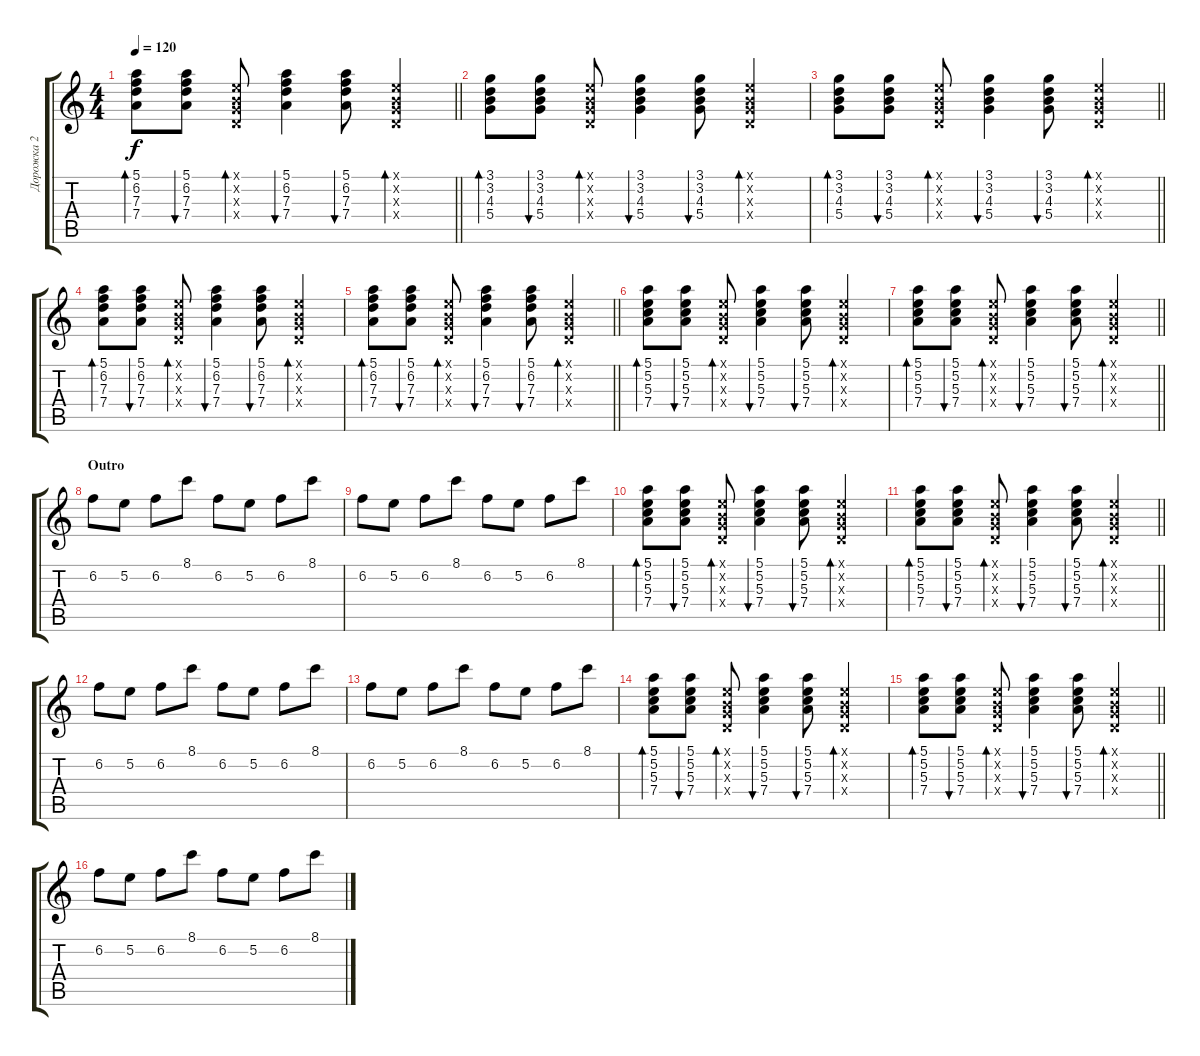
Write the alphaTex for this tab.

\track ("Дорожка 2" "Дорожка 2") {instrument acousticguitarsteel}
\staff {score tabs}
\tuning (E4 B3 G3 D3 A2 E2) {hide}
\ts (4 4)
\tempo 120
\clef g2
\barLineRight lightlight
\ks c
(5.1 6.2 7.3 7.4).8{bd 30 dy f} (5.1 6.2 7.3 7.4).8{bu 30} (0.1{x} 0.2{x} 0.3{x} 0.4{x}).8{bd 30} (5.1 6.2 7.3 7.4).4{bu 30} (5.1 6.2 7.3 7.4).8{bu 30} (0.1{x} 0.2{x} 0.3{x} 0.4{x}).4{bd 30} |
(3.1 3.2 4.3 5.4).8{bd 30} (3.1 3.2 4.3 5.4).8{bu 30} (0.1{x} 0.2{x} 0.3{x} 0.4{x}).8{bd 30} (3.1 3.2 4.3 5.4).4{bu 30} (3.1 3.2 4.3 5.4).8{bu 30} (0.1{x} 0.2{x} 0.3{x} 0.4{x}).4{bd 30} |
\barLineRight lightlight
(3.1 3.2 4.3 5.4).8{bd 30} (3.1 3.2 4.3 5.4).8{bu 30} (0.1{x} 0.2{x} 0.3{x} 0.4{x}).8{bd 30} (3.1 3.2 4.3 5.4).4{bu 30} (3.1 3.2 4.3 5.4).8{bu 30} (0.1{x} 0.2{x} 0.3{x} 0.4{x}).4{bd 30} |
(5.1 6.2 7.3 7.4).8{bd 30} (5.1 6.2 7.3 7.4).8{bu 30} (0.1{x} 0.2{x} 0.3{x} 0.4{x}).8{bd 30} (5.1 6.2 7.3 7.4).4{bu 30} (5.1 6.2 7.3 7.4).8{bu 30} (0.1{x} 0.2{x} 0.3{x} 0.4{x}).4{bd 30} |
\barLineRight lightlight
(5.1 6.2 7.3 7.4).8{bd 30} (5.1 6.2 7.3 7.4).8{bu 30} (0.1{x} 0.2{x} 0.3{x} 0.4{x}).8{bd 30} (5.1 6.2 7.3 7.4).4{bu 30} (5.1 6.2 7.3 7.4).8{bu 30} (0.1{x} 0.2{x} 0.3{x} 0.4{x}).4{bd 30} |
(5.1 5.2 5.3 7.4).8{bd 30} (5.1 5.2 5.3 7.4).8{bu 30} (0.1{x} 0.2{x} 0.3{x} 0.4{x}).8{bd 30} (5.1 5.2 5.3 7.4).4{bu 30} (5.1 5.2 5.3 7.4).8{bu 30} (0.1{x} 0.2{x} 0.3{x} 0.4{x}).4{bd 30} |
\barLineRight lightlight
(5.1 5.2 5.3 7.4).8{bd 30} (5.1 5.2 5.3 7.4).8{bu 30} (0.1{x} 0.2{x} 0.3{x} 0.4{x}).8{bd 30} (5.1 5.2 5.3 7.4).4{bu 30} (5.1 5.2 5.3 7.4).8{bu 30} (0.1{x} 0.2{x} 0.3{x} 0.4{x}).4{bd 30} |
\section ("" "Outro")
6.2.8 5.2.8 6.2.8 8.1.8 6.2.8 5.2.8 6.2.8 8.1.8 |
6.2.8 5.2.8 6.2.8 8.1.8 6.2.8 5.2.8 6.2.8 8.1.8 |
(5.1 5.2 5.3 7.4).8{bd 30} (5.1 5.2 5.3 7.4).8{bu 30} (0.1{x} 0.2{x} 0.3{x} 0.4{x}).8{bd 30} (5.1 5.2 5.3 7.4).4{bu 30} (5.1 5.2 5.3 7.4).8{bu 30} (0.1{x} 0.2{x} 0.3{x} 0.4{x}).4{bd 30} |
\barLineRight lightlight
(5.1 5.2 5.3 7.4).8{bd 30} (5.1 5.2 5.3 7.4).8{bu 30} (0.1{x} 0.2{x} 0.3{x} 0.4{x}).8{bd 30} (5.1 5.2 5.3 7.4).4{bu 30} (5.1 5.2 5.3 7.4).8{bu 30} (0.1{x} 0.2{x} 0.3{x} 0.4{x}).4{bd 30} |
6.2.8 5.2.8 6.2.8 8.1.8 6.2.8 5.2.8 6.2.8 8.1.8 |
6.2.8 5.2.8 6.2.8 8.1.8 6.2.8 5.2.8 6.2.8 8.1.8 |
(5.1 5.2 5.3 7.4).8{bd 30} (5.1 5.2 5.3 7.4).8{bu 30} (0.1{x} 0.2{x} 0.3{x} 0.4{x}).8{bd 30} (5.1 5.2 5.3 7.4).4{bu 30} (5.1 5.2 5.3 7.4).8{bu 30} (0.1{x} 0.2{x} 0.3{x} 0.4{x}).4{bd 30} |
\barLineRight lightlight
(5.1 5.2 5.3 7.4).8{bd 30} (5.1 5.2 5.3 7.4).8{bu 30} (0.1{x} 0.2{x} 0.3{x} 0.4{x}).8{bd 30} (5.1 5.2 5.3 7.4).4{bu 30} (5.1 5.2 5.3 7.4).8{bu 30} (0.1{x} 0.2{x} 0.3{x} 0.4{x}).4{bd 30} |
6.2.8 5.2.8 6.2.8 8.1.8 6.2.8 5.2.8 6.2.8 8.1.8
